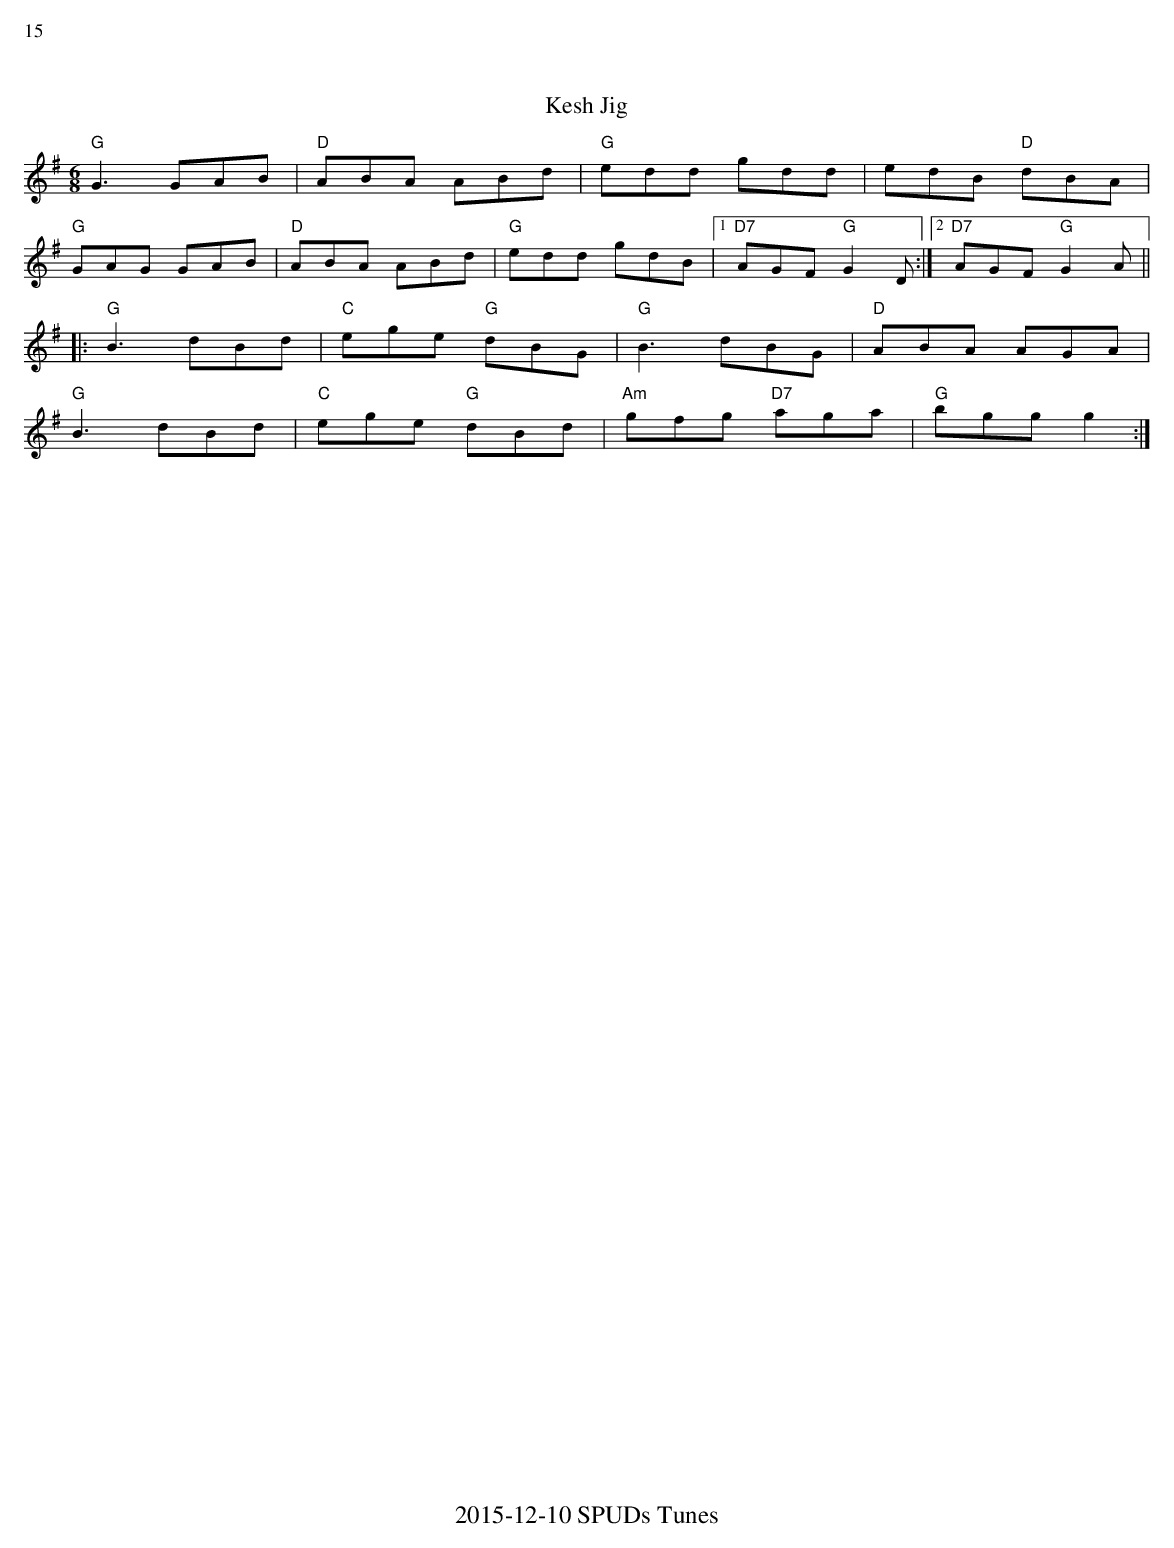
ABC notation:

X:1
%%text 15
T:Kesh Jig
M:6/8
K:G
"G"G3 GAB|"D"ABA ABd|"G"edd gdd|edB "D"dBA|
"G"GAG GAB|"D"ABA ABd|"G"edd gdB|1"D7"AGF "G"G2D:|2"D7"AGF "G"G2A||
|:"G"B3 dBd|"C"ege "G"dBG|"G"B3 dBG|"D"ABA AGA|
"G"B3 dBd|"C"ege "G"dBd|"Am"gfg "D7"aga|"G"bgg g2:|
